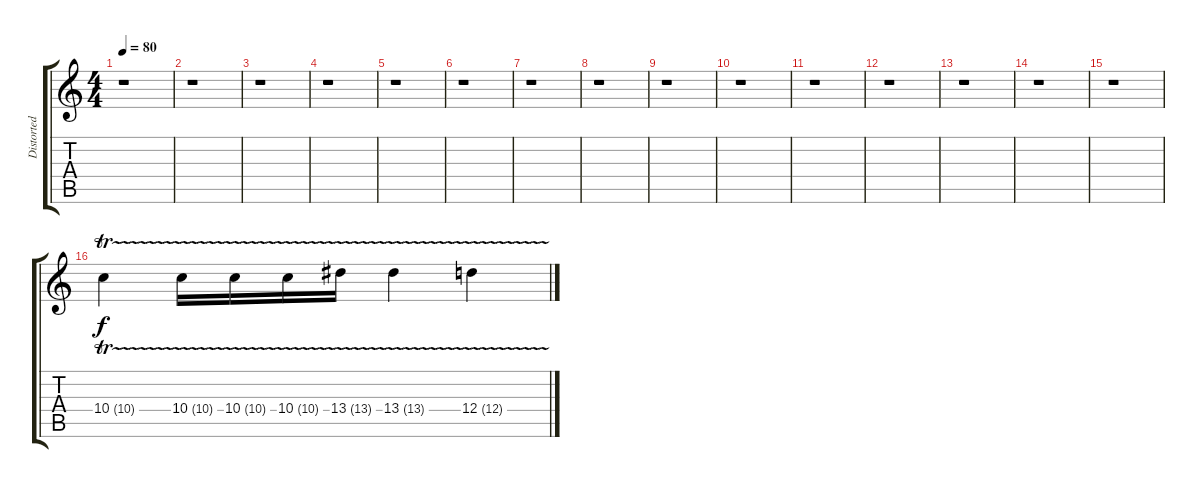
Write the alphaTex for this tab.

\track ("Distorted Solo" "Distorted ") {instrument distortionguitar}
\staff {score tabs}
\tuning (E4 B3 G3 D3 A2 E2) {hide}
\ts (4 4)
\tempo 80
\clef g2
\ks c
r.1{dy p} |
r.1 |
r.1 |
r.1 |
r.1 |
r.1 |
r.1 |
r.1 |
r.1 |
r.1 |
r.1 |
r.1 |
r.1 |
r.1 |
r.1 |
10.4{tr (10 32)}.4{dy f} 10.4{tr (10 32)}.16 10.4{tr (10 32)}.16 10.4{tr (10 32)}.16 13.4{tr (13 32)}.16 13.4{tr (13 32)}.4 12.4{tr (12 32)}.4
